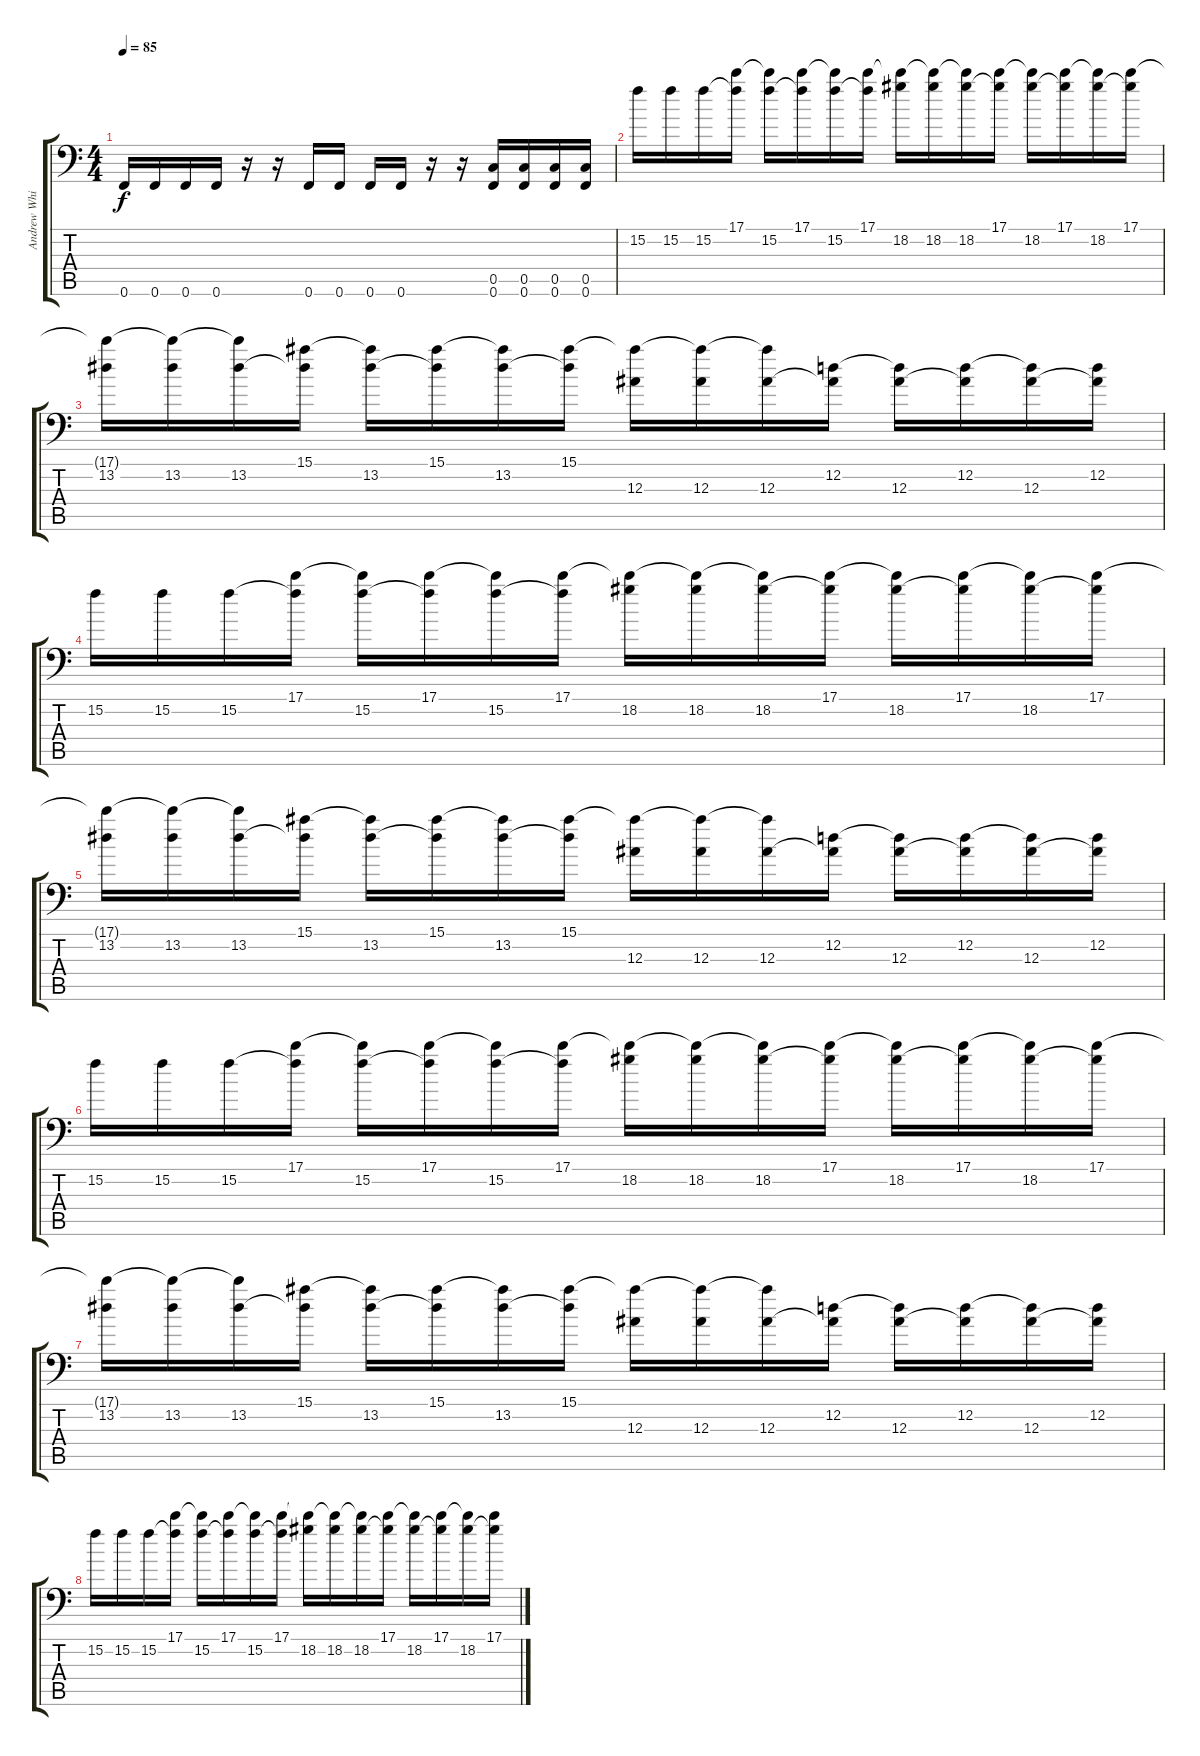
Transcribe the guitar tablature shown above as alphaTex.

\track ("Andrew Whiting" "Andrew Whi") {instrument distortionguitar}
\staff {score tabs}
\tuning (G3 D3 Bb2 F2 C2 F1) {hide}
\ts (4 4)
\tempo 85
\clef f4
\ks c
0.6.16{dy f} 0.6.16 0.6.16 0.6.16 r.16 r.16 0.6.16 0.6.16 0.6.16 0.6.16 r.16 r.16 (0.5 0.6).16 (0.5 0.6).16 (0.5 0.6).16 (0.5 0.6).16 |
15.2.16 15.2.16 15.2.16 (17.1 15.2{t}).16 (17.1{t} 15.2).16 (17.1 15.2{t}).16 (17.1{t} 15.2).16 (17.1 15.2{t}).16 (17.1{t} 18.2).16 (17.1{t} 18.2).16 (17.1{t} 18.2).16 (17.1 18.2{t}).16 (17.1{t} 18.2).16 (17.1 18.2{t}).16 (17.1{t} 18.2).16 (17.1 18.2{t}).16 |
(17.1{t} 13.2).16 (17.1{t} 13.2).16 (17.1{t} 13.2).16 (15.1 13.2{t}).16 (15.1{t} 13.2).16 (15.1 13.2{t}).16 (15.1{t} 13.2).16 (15.1 13.2{t}).16 (15.1{t} 12.3).16 (15.1{t} 12.3).16 (15.1{t} 12.3).16 (12.2 12.3{t}).16 (12.2{t} 12.3).16 (12.2 12.3{t}).16 (12.2{t} 12.3).16 (12.2 12.3{t}).16 |
15.2.16 15.2.16 15.2.16 (17.1 15.2{t}).16 (17.1{t} 15.2).16 (17.1 15.2{t}).16 (17.1{t} 15.2).16 (17.1 15.2{t}).16 (17.1{t} 18.2).16 (17.1{t} 18.2).16 (17.1{t} 18.2).16 (17.1 18.2{t}).16 (17.1{t} 18.2).16 (17.1 18.2{t}).16 (17.1{t} 18.2).16 (17.1 18.2{t}).16 |
(17.1{t} 13.2).16 (17.1{t} 13.2).16 (17.1{t} 13.2).16 (15.1 13.2{t}).16 (15.1{t} 13.2).16 (15.1 13.2{t}).16 (15.1{t} 13.2).16 (15.1 13.2{t}).16 (15.1{t} 12.3).16 (15.1{t} 12.3).16 (15.1{t} 12.3).16 (12.2 12.3{t}).16 (12.2{t} 12.3).16 (12.2 12.3{t}).16 (12.2{t} 12.3).16 (12.2 12.3{t}).16 |
15.2.16 15.2.16 15.2.16 (17.1 15.2{t}).16 (17.1{t} 15.2).16 (17.1 15.2{t}).16 (17.1{t} 15.2).16 (17.1 15.2{t}).16 (17.1{t} 18.2).16 (17.1{t} 18.2).16 (17.1{t} 18.2).16 (17.1 18.2{t}).16 (17.1{t} 18.2).16 (17.1 18.2{t}).16 (17.1{t} 18.2).16 (17.1 18.2{t}).16 |
(17.1{t} 13.2).16 (17.1{t} 13.2).16 (17.1{t} 13.2).16 (15.1 13.2{t}).16 (15.1{t} 13.2).16 (15.1 13.2{t}).16 (15.1{t} 13.2).16 (15.1 13.2{t}).16 (15.1{t} 12.3).16 (15.1{t} 12.3).16 (15.1{t} 12.3).16 (12.2 12.3{t}).16 (12.2{t} 12.3).16 (12.2 12.3{t}).16 (12.2{t} 12.3).16 (12.2 12.3{t}).16 |
15.2.16 15.2.16 15.2.16 (17.1 15.2{t}).16 (17.1{t} 15.2).16 (17.1 15.2{t}).16 (17.1{t} 15.2).16 (17.1 15.2{t}).16 (17.1{t} 18.2).16 (17.1{t} 18.2).16 (17.1{t} 18.2).16 (17.1 18.2{t}).16 (17.1{t} 18.2).16 (17.1 18.2{t}).16 (17.1{t} 18.2).16 (17.1 18.2{t}).16
